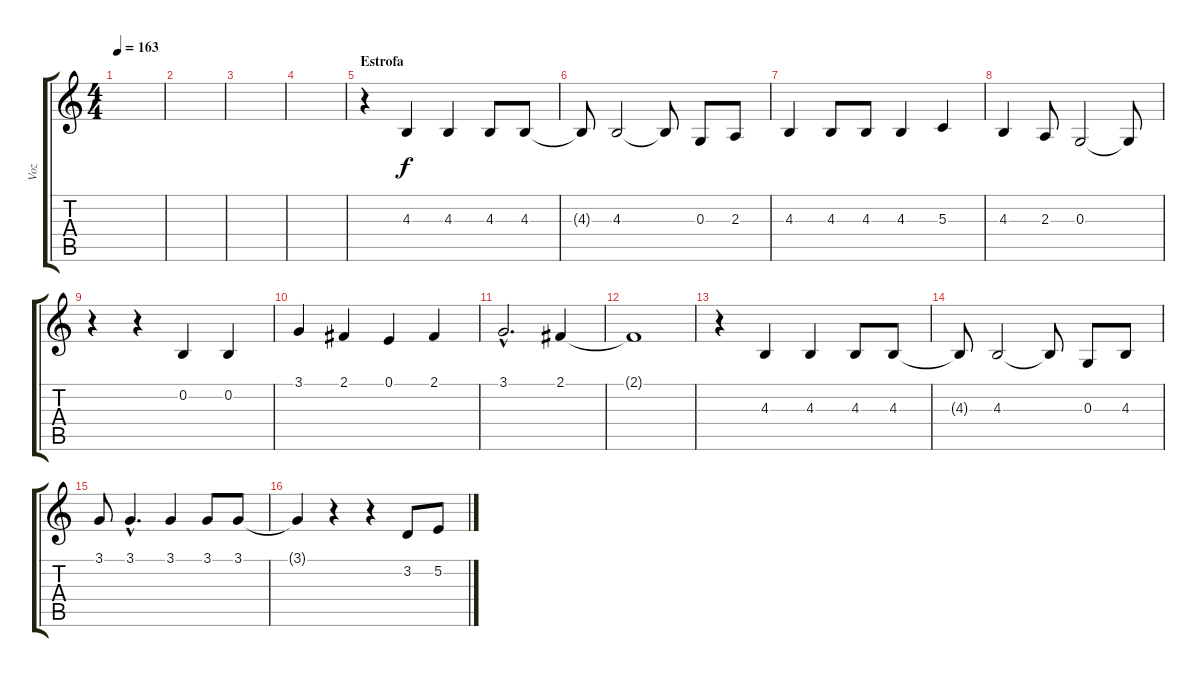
\track ("Voz" "Voz") {instrument bassoon}
\staff {score tabs}
\tuning (E4 B3 G3 D3 A2 E2) {hide}
\ts (4 4)
\tempo 163
\clef g2
\ks c
|
|
|
|
\section ("" "Estrofa")
r.4 4.3.4 4.3.4 4.3.8 4.3.8 |
4.3{t}.8 4.3.2 4.3{t}.8 0.3.8 2.3.8 |
4.3.4 4.3.8 4.3.8 4.3.4 5.3.4 |
4.3.4 2.3.8 0.3.2 0.3{t}.8 |
r.4 r.4 0.2.4 0.2.4 |
3.1.4 2.1.4 0.1.4 2.1.4 |
3.1{hac}.2{d} 2.1.4 |
2.1{t}.1 |
r.4 4.3.4 4.3.4 4.3.8 4.3.8 |
4.3{t}.8 4.3.2 4.3{t}.8 0.3.8 4.3.8 |
3.1.8 3.1{hac}.4{d} 3.1.4 3.1.8 3.1.8 |
3.1{t}.4 r.4 r.4 3.2.8 5.2.8
